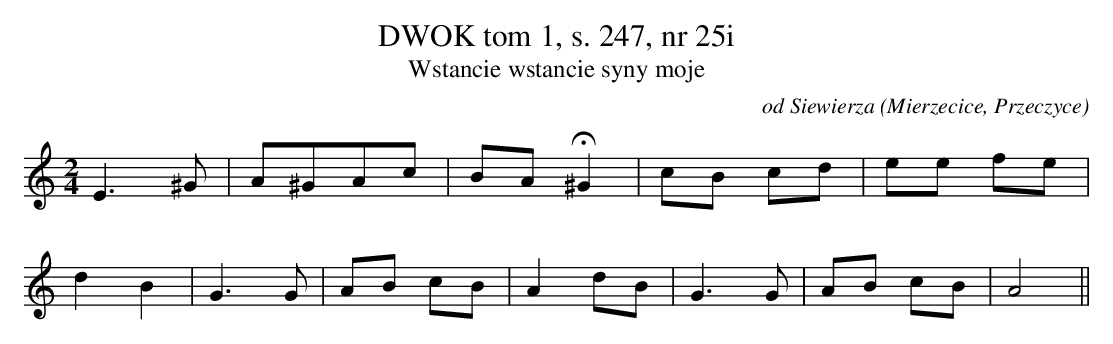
X:1
T:DWOK tom 1, s. 247, nr 25i
T:Wstancie wstancie syny moje
O:od Siewierza (Mierzecice, Przeczyce)
M:2/4
L:1/8
K:C
E3^G | A^GAc | BA H^G2 |cB cd | ee fe |
d2B2 | G3G | AB cB |A2dB | G3G | AB cB | A4||
